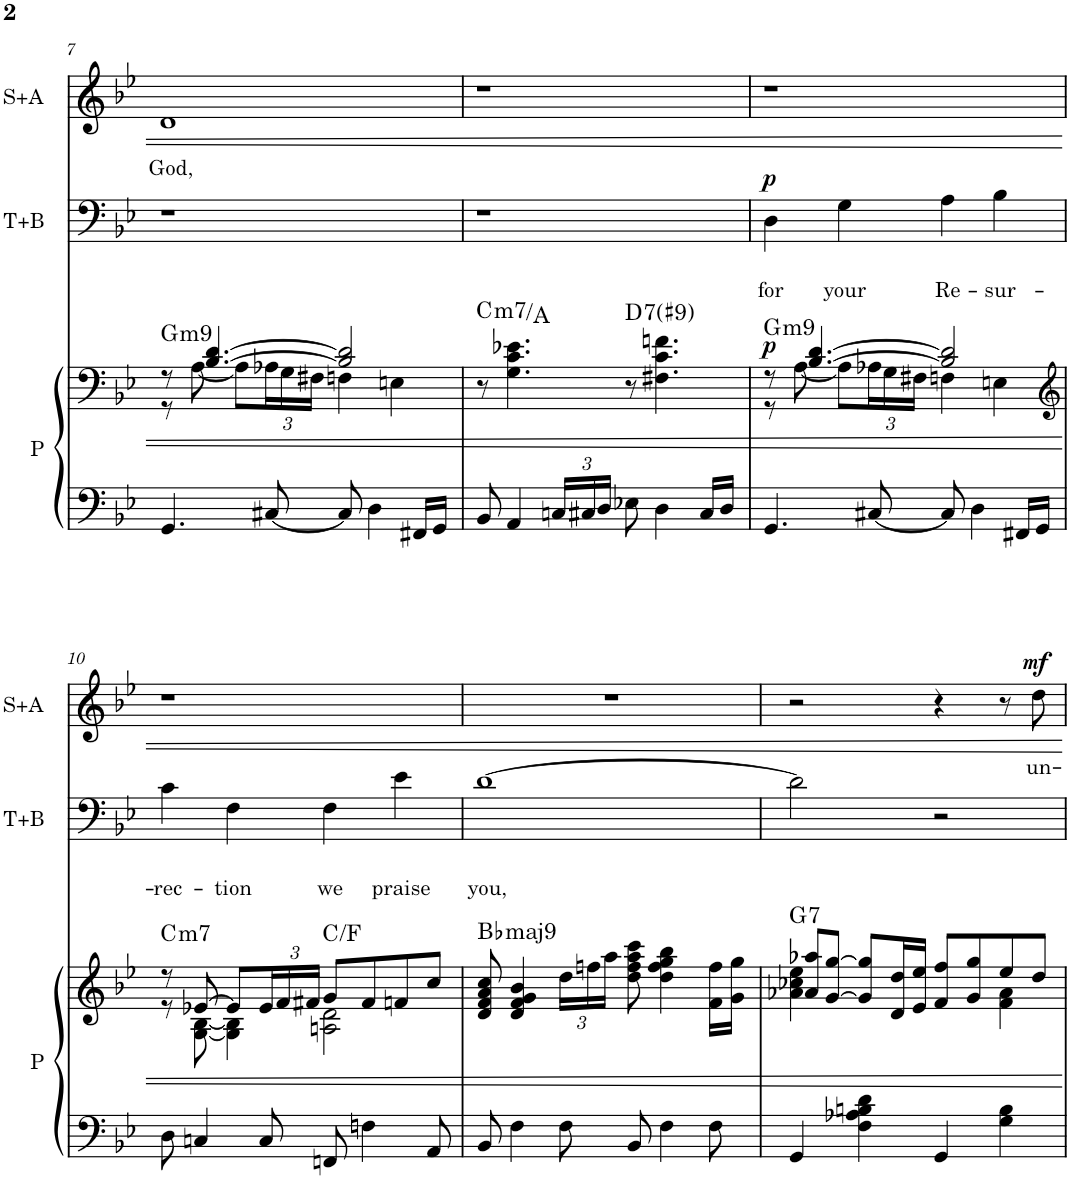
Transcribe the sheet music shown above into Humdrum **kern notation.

**kern	**kern	**dynam	**harte	**kern	**text	**text	**dynam	**kern	**text	**text	**dynam
*part3	*part3	*part3	*part3	*part2	*part2	*part2	*part2	*part1	*part1	*part1	*part1
*staff4	*staff3	*staff3/4	*	*staff2	*staff2	*staff2	*staff2	*staff1	*staff1	*staff1	*staff1
*I"P	*	*	*	*I"T+B	*	*	*	*I"S+A	*	*	*
*I'P	*	*	*	*I'T+B	*	*	*	*I'S+A	*	*	*
!!LO:PB:g=z
*clefF4	*clefF4	*	*	*clefF4	*	*	*	*clefG2	*	*	*
*k[b-e-]	*k[b-e-]	*	*	*k[b-e-]	*	*	*	*k[b-e-]	*	*	*
*B-:	*B-:	*	*	*B-:	*	*	*	*B-:	*	*	*
*M4/4	*M4/4	*	*	*M4/4	*	*	*	*M4/4	*	*	*
=7	=7	=7	=7	=7	=7	=7	=7	=7	=7	=7	=7
*	*^	*	*	*	*	*	*	*	*	*	*
!	!	!	!	!LO:H:kt=m9	!	!	!	!	!	!	!LO:LY:b	!
4.GG/	8r	8r	.	G:min9	1r	.	.	.	1d	.	God,	.
.	[8A\	[4.B-/ [4.d/	.	.	.	.	.	.	.	.	.	.
.	8A\L]	.	.	.	.	.	.	.	.	.	.	.
*	*Xbrackettup	*	*	*	*	*	*	*	*	*	*	*
[8C#X/	24A-X\L	.	.	.	.	.	.	.	.	.	.	.
.	24G\	.	.	.	.	.	.	.	.	.	.	.
.	24F#X\JJ	.	.	.	.	.	.	.	.	.	.	.
8C#/]	4Fn\	2B-/] 2d/]	.	.	.	.	.	.	.	.	.	.
4D\	.	.	.	.	.	.	.	.	.	.	.	.
.	4En\	.	.	.	.	.	.	.	.	.	.	.
16FF#X/LL	.	.	.	.	.	.	.	.	.	.	.	.
16GG/JJ	.	.	.	.	.	.	.	.	.	.	.	.
*	*v	*v	*	*	*	*	*	*	*	*	*	*
=8	=8	=8	=8	=8	=8	=8	=8	=8	=8	=8	=8
!	!	!	!LO:H:kt=m7	!	!	!	!	!	!	!	!
8BB-/	8r	.	C:min7/6	1r	.	.	.	1r	.	.	.
4AA/	4.G\ 4.c\ 4.e-X\	.	.	.	.	.	.	.	.	.	.
*Xbrackettup	*	*	*	*	*	*	*	*	*	*	*
24Cn/LL	.	.	.	.	.	.	.	.	.	.	.
24C#X/	.	.	.	.	.	.	.	.	.	.	.
24D/JJ	.	.	.	.	.	.	.	.	.	.	.
!	!	!	!LO:H:kt=7	!	!	!	!	!	!	!	!
8E-X\	8r	.	D:7	.	.	.	.	.	.	.	.
4D\	4.F#X\ 4.c\ 4.fn\	.	.	.	.	.	.	.	.	.	.
16C#/LL	.	.	.	.	.	.	.	.	.	.	.
16D/JJ	.	.	.	.	.	.	.	.	.	.	.
=9	=9	=9	=9	=9	=9	=9	=9	=9	=9	=9	=9
*	*^	*	*	*	*	*	*	*	*	*	*
!	!	!	!LO:DY:a	!LO:H:kt=m9	!	!	!LO:LY:b	!LO:DY:a	!	!	!	!
4.GG/	8r	8r	p	G:min9	4D\	.	for	p	1r	.	.	.
.	[8A\	[4.B-/ [4.d/	.	.	.	.	.	.	.	.	.	.
!	!	!	!	!	!	!	!LO:LY:b	!	!	!	!	!
.	8A\L]	.	.	.	4G\	.	your	.	.	.	.	.
[8C#X/	24A-X\L	.	.	.	.	.	.	.	.	.	.	.
.	24G\	.	.	.	.	.	.	.	.	.	.	.
.	24F#X\JJ	.	.	.	.	.	.	.	.	.	.	.
!	!	!	!	!	!	!	!LO:LY:b	!	!	!	!	!
8C#/]	4Fn\	2B-/] 2d/]	.	.	4A\	.	Re-	.	.	.	.	.
4D\	.	.	.	.	.	.	.	.	.	.	.	.
!	!	!	!	!	!	!	!LO:LY:b	!	!	!	!	!
.	4En\	.	.	.	4B-\	.	-sur-	.	.	.	.	.
16FF#X/LL	.	.	.	.	.	.	.	.	.	.	.	.
16GG/JJ	.	.	.	.	.	.	.	.	.	.	.	.
!!LO:LB:g=z
=10	=10	=10	=10	=10	=10	=10	=10	=10	=10	=10	=10	=10
*	*clefG2	*	*	*	*	*	*	*	*	*	*	*
!	!	!	!	!LO:H:kt=m7	!	!	!LO:LY:b	!	!	!	!	!
8D\	8r	8r	.	C:min7	4c\	.	-rec-	.	1r	.	.	.
4Cn/	[8G\ [8B-\	[8e-X/	.	.	.	.	.	.	.	.	.	.
!	!	!	!	!	!	!	!LO:LY:b	!	!	!	!	!
.	4G\] 4B-\]	8e-/L]	.	.	4F\	.	-tion	.	.	.	.	.
8C/	.	24e-/L	.	.	.	.	.	.	.	.	.	.
.	.	24f/	.	.	.	.	.	.	.	.	.	.
.	.	24f#X/JJ	.	.	.	.	.	.	.	.	.	.
!	!	!	!	!	!	!	!LO:LY:b	!	!	!	!	!
8FFn/	2An\ 2d\	8g/L	.	C:maj	4F\	.	we	.	.	.	.	.
4Fn\	.	8f#/	.	.	.	.	.	.	.	.	.	.
!	!	!	!	!	!	!	!LO:LY:b	!	!	!	!	!
.	.	8fn/	.	.	4e-\	.	praise	.	.	.	.	.
8AA/	.	8cc/J	.	.	.	.	.	.	.	.	.	.
=11	=11	=11	=11	=11	=11	=11	=11	=11	=11	=11	=11	=11
!	!	!	!	!LO:H:kt=maj9	!	!	!LO:LY:b	!	!	!	!	!
*	*v	*v	*	*	*	*	*	*	*	*	*	*
8BB-/	8d/ 8f/ 8a/ 8cc/	.	Bb:maj9	[1d	.	you,	.	1r	.	.	.
4F\	4d/ 4f/ 4g/ 4b-/	.	.	.	.	.	.	.	.	.	.
8F\	24dd\LL	.	.	.	.	.	.	.	.	.	.
.	24ffn\	.	.	.	.	.	.	.	.	.	.
.	24aa\JJ	.	.	.	.	.	.	.	.	.	.
8BB-/	8dd\ 8ff\ 8aa\ 8ccc\	.	.	.	.	.	.	.	.	.	.
4F\	4dd\ 4ff\ 4gg\ 4bb-\	.	.	.	.	.	.	.	.	.	.
8F\	16f\ 16ff\LL	.	.	.	.	.	.	.	.	.	.
.	16g\ 16gg\JJ	.	.	.	.	.	.	.	.	.	.
=12	=12	=12	=12	=12	=12	=12	=12	=12	=12	=12	=12
*	*^	*	*	*	*	*	*	*	*	*	*
!	!	!	!	!LO:H:kt=7	!	!	!	!	!	!	!	!
4GG/	4a-X\ 4cc-X\ 4ee-\	8a-/ 8aa-X/L	.	G:7	2d\]	.	.	.	2r	.	.	.
.	.	[8g/ [8gg/J	.	.	.	.	.	.	.	.	.	.
4F\ 4A-X\ 4Bn\ 4d\	2ryy	8g/] 8gg/]L	.	.	.	.	.	.	.	.	.	.
.	.	16d/ 16dd/L	.	.	.	.	.	.	.	.	.	.
.	.	16e-/ 16ee-/JJ	.	.	.	.	.	.	.	.	.	.
4GG/	.	8f/ 8ff/L	.	.	2r	.	.	.	4r	.	.	.
.	.	8g/ 8gg/	.	.	.	.	.	.	.	.	.	.
4G\ 4B\	4f\ 4a-\	8ee-/	.	.	.	.	.	.	8r	.	.	.
!	!	!	!	!	!	!	!	!	!	!LO:LY:b	!	!LO:DY:a
.	.	8dd/J	.	.	.	.	.	.	8dd\	un-	.	mf
*	*v	*v	*	*	*	*	*	*	*	*	*	*
=	=	=	=	=	=	=	=	=	=	=	=
*-	*-	*-	*-	*-	*-	*-	*-	*-	*-	*-	*-
